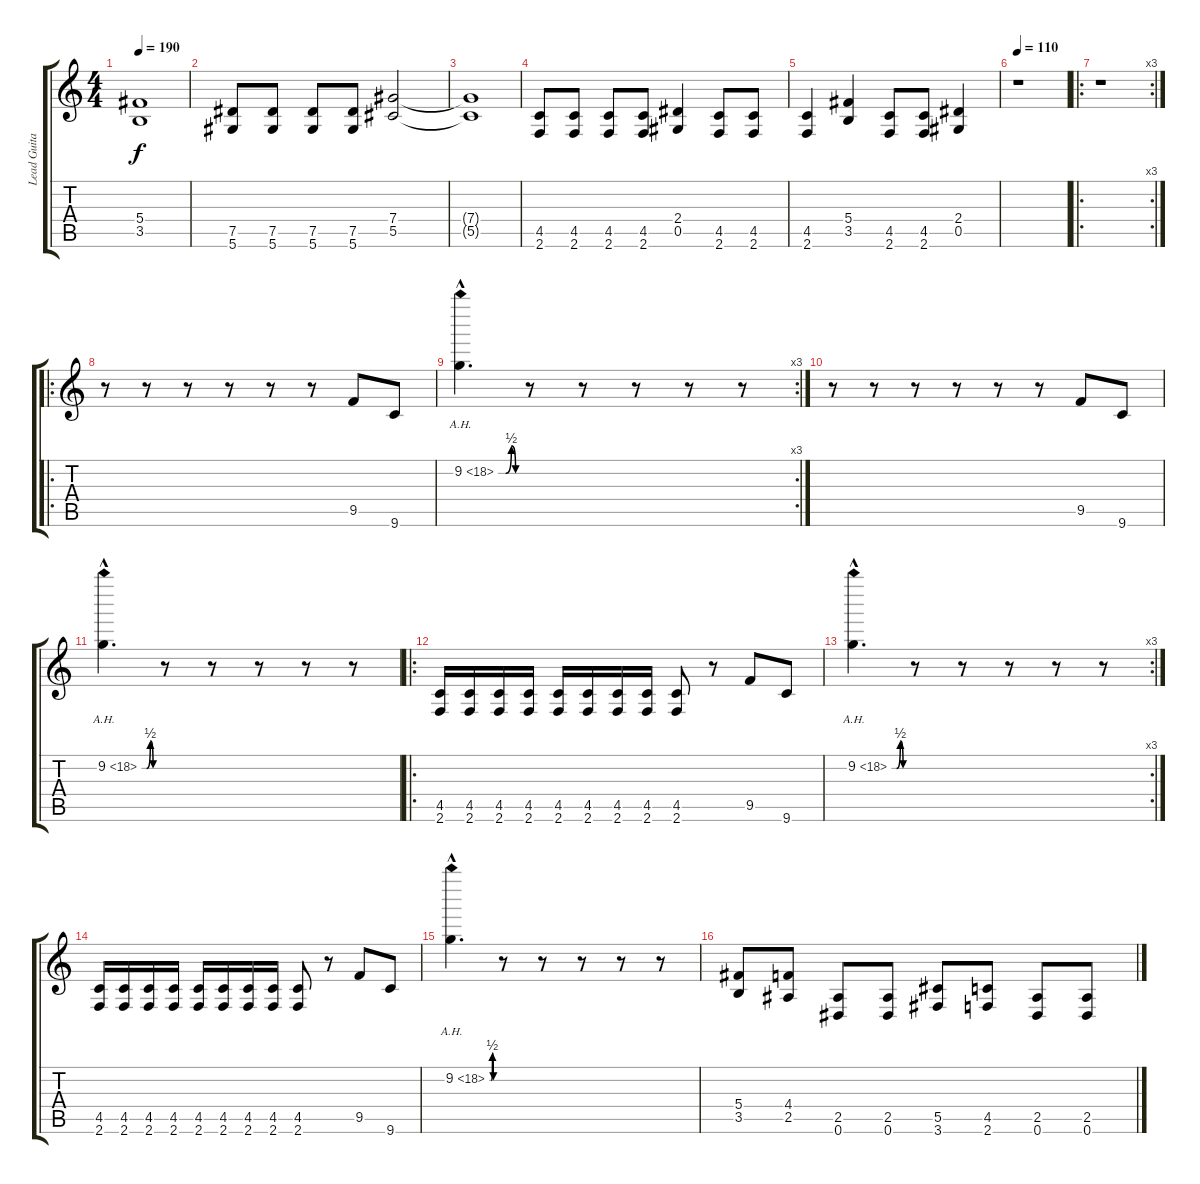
\track ("Lead Guitar" "Lead Guita") {instrument distortionguitar}
\staff {score tabs}
\tuning (Eb4 Bb3 Gb3 Db3 Ab2 Eb2) {hide}
\ts (4 4)
\tempo 190
\clef g2
\ks c
(5.4{t} 3.5{t}).1{dy f} |
(7.5 5.6).8 (7.5 5.6).8 (7.5 5.6).8 (7.5 5.6).8 (7.4 5.5).2 |
(7.4{t} 5.5{t}).1 |
(4.5 2.6).8 (4.5 2.6).8 (4.5 2.6).8 (4.5 2.6).8 (2.4 0.5).4 (4.5 2.6).8 (4.5 2.6).8 |
(4.5 2.6).4 (5.4 3.5).4 (4.5 2.6).8 (4.5 2.6).8 (2.4 0.5).4 |
\tempo 110
r.1 |
\ro
\rc 3
r.1 |
\ro
r.8 r.8 r.8 r.8 r.8 r.8 9.5.8{balance 8} 9.6.8 |
\rc 3
9.2{be (custom 0 0 15 0 19 0 34 2 45 0 60 0) ah 9 hac}.4{d} r.8 r.8 r.8 r.8 r.8 |
r.8 r.8 r.8 r.8 r.8 r.8 9.5.8{balance 8} 9.6.8 |
9.2{be (custom 0 0 15 0 19 0 34 2 45 0 60 0) ah 9 hac}.4{d} r.8 r.8 r.8 r.8 r.8 |
\ro
(4.5 2.6).16{balance 3} (4.5 2.6).16 (4.5 2.6).16 (4.5 2.6).16 (4.5 2.6).16 (4.5 2.6).16 (4.5 2.6).16 (4.5 2.6).16 (4.5 2.6).8 r.8 9.5.8{balance 8} 9.6.8 |
\rc 3
9.2{be (custom 0 0 15 0 19 0 34 2 45 0 60 0) ah 9 hac}.4{d} r.8 r.8 r.8 r.8 r.8 |
(4.5 2.6).16{balance 3} (4.5 2.6).16 (4.5 2.6).16 (4.5 2.6).16 (4.5 2.6).16 (4.5 2.6).16 (4.5 2.6).16 (4.5 2.6).16 (4.5 2.6).8 r.8 9.5.8{balance 8} 9.6.8 |
9.2{be (custom 0 0 15 0 19 0 34 2 45 0 60 0) ah 9 hac}.4{d} r.8 r.8 r.8 r.8 r.8 |
(5.4 3.5).8{balance 3} (4.4 2.5).8 (2.5 0.6).8 (2.5 0.6).8 (5.5 3.6).8 (4.5 2.6).8 (2.5 0.6).8 (2.5 0.6).8
